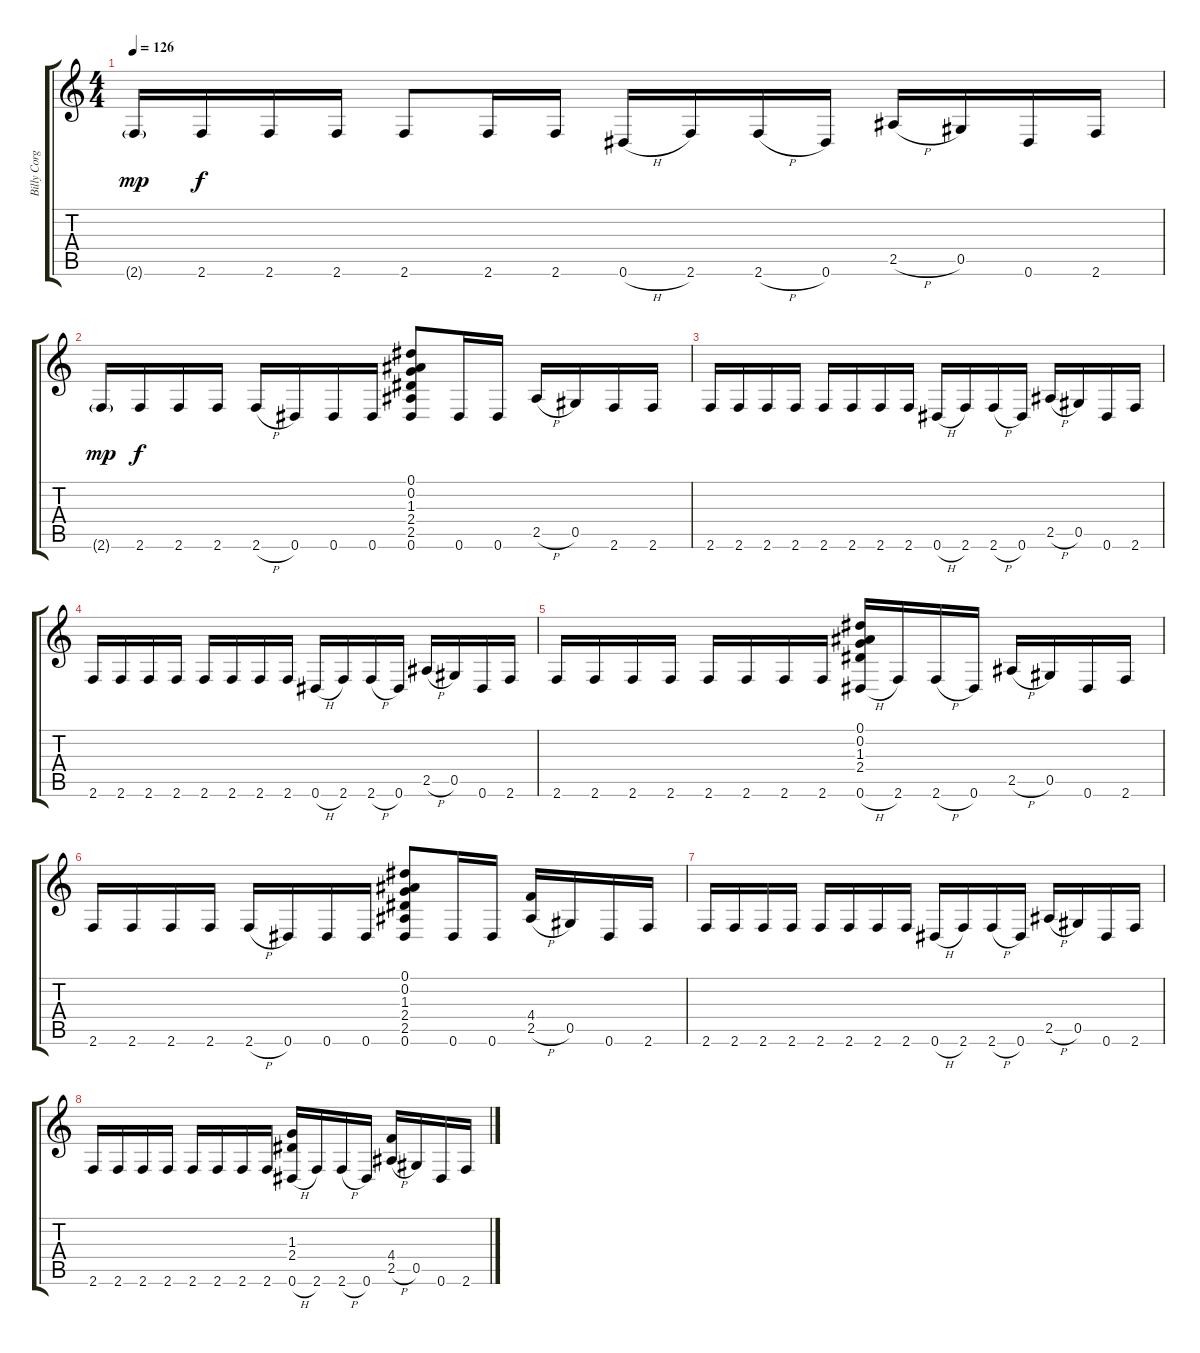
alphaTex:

\track ("Billy Corgan" "Billy Corg") {instrument overdrivenguitar}
\staff {score tabs}
\tuning (Eb4 Bb3 Gb3 Db3 Ab2 Eb2) {hide}
\ts (4 4)
\tempo 126
\clef g2
\ks c
2.6{g}.16{dy mp} 2.6.16{dy f} 2.6.16 2.6.16 2.6.8 2.6.16 2.6.16 0.6{h}.16 2.6.16 2.6{h}.16 0.6.16 2.5{h}.16 0.5.16 0.6.16 2.6.16 |
2.6{g}.16{dy mp} 2.6.16{dy f} 2.6.16 2.6.16 2.6{h}.16 0.6.16 0.6.16 0.6.16 (0.1 0.2 1.3 2.4 2.5 0.6).8 0.6.16 0.6.16 2.5{h}.16 0.5.16 2.6.16 2.6.16 |
2.6.16 2.6.16 2.6.16 2.6.16 2.6.16 2.6.16 2.6.16 2.6.16 0.6{h}.16 2.6.16 2.6{h}.16 0.6.16 2.5{h}.16 0.5.16 0.6.16 2.6.16 |
2.6.16 2.6.16 2.6.16 2.6.16 2.6.16 2.6.16 2.6.16 2.6.16 0.6{h}.16 2.6.16 2.6{h}.16 0.6.16 2.5{h}.16 0.5.16 0.6.16 2.6.16 |
2.6.16 2.6.16 2.6.16 2.6.16 2.6.16 2.6.16 2.6.16 2.6.16 (0.1 0.2 1.3 2.4 0.6{h}).16 2.6.16 2.6{h}.16 0.6.16 2.5{h}.16 0.5.16 0.6.16 2.6.16 |
2.6.16 2.6.16 2.6.16 2.6.16 2.6{h}.16 0.6.16 0.6.16 0.6.16 (0.1 0.2 1.3 2.4 2.5 0.6).8 0.6.16 0.6.16 (4.4 2.5{h}).16 0.5.16 0.6.16 2.6.16 |
2.6.16 2.6.16 2.6.16 2.6.16 2.6.16 2.6.16 2.6.16 2.6.16 0.6{h}.16 2.6.16 2.6{h}.16 0.6.16 2.5{h}.16 0.5.16 0.6.16 2.6.16 |
2.6.16 2.6.16 2.6.16 2.6.16 2.6.16 2.6.16 2.6.16 2.6.16 (1.3 2.4 0.6{h}).16 2.6.16 2.6{h}.16 0.6.16 (4.4 2.5{h}).16 0.5.16 0.6.16 2.6.16
